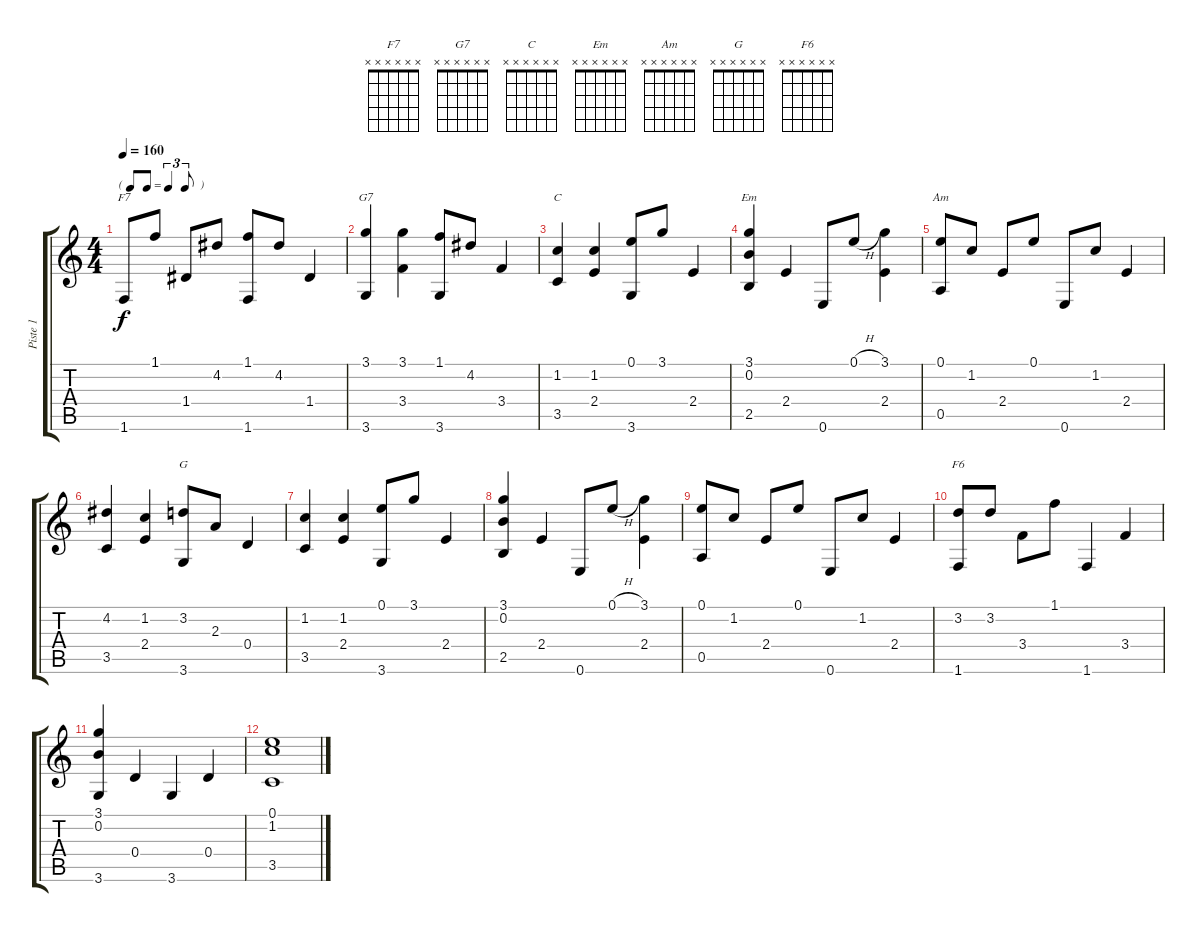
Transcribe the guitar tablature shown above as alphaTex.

\track ("Piste 1" "Piste 1") {instrument acousticguitarsteel}
\staff {score tabs}
\tuning (E4 B3 G3 D3 A2 E2) {hide}
\chord ("F7" x x x x x x)
\chord ("G7" x x x x x x)
\chord ("C" x x x x x x)
\chord ("Em" x x x x x x)
\chord ("Am" x x x x x x)
\chord ("G" x x x x x x)
\chord ("F6" x x x x x x)
\ts (4 4)
\tf triplet8th
\tempo 160
\clef g2
\ks c
1.6.8{ch "F7" dy f} 1.1.8 1.4.8 4.2.8 (1.1 1.6).8 4.2.8 1.4.4 |
(3.1 3.6).4{ch "G7"} (3.1 3.4).4 (1.1 3.6).8 4.2.8 3.4.4 |
(1.2 3.5).4{ch "C"} (1.2 2.4).4 (0.1 3.6).8 3.1.8 2.4.4 |
(3.1 0.2 2.5).4{ch "Em"} 2.4.4 0.6.8 0.1{h}.8 (3.1 2.4).4 |
(0.1 0.5).8{ch "Am"} 1.2.8 2.4.8 0.1.8 0.6.8 1.2.8 2.4.4 |
(4.2 3.5).4 (1.2 2.4).4 (3.2 3.6).8{ch "G"} 2.3.8 0.4.4 |
(1.2 3.5).4 (1.2 2.4).4 (0.1 3.6).8 3.1.8 2.4.4 |
(3.1 0.2 2.5).4 2.4.4 0.6.8 0.1{h}.8 (3.1 2.4).4 |
(0.1 0.5).8 1.2.8 2.4.8 0.1.8 0.6.8 1.2.8 2.4.4 |
(3.2 1.6).8{ch "F6"} 3.2.8 3.4.8 1.1.8 1.6.4 3.4.4 |
(3.1 0.2 3.6).4 0.4.4 3.6.4 0.4.4 |
(0.1 1.2 3.5).1
